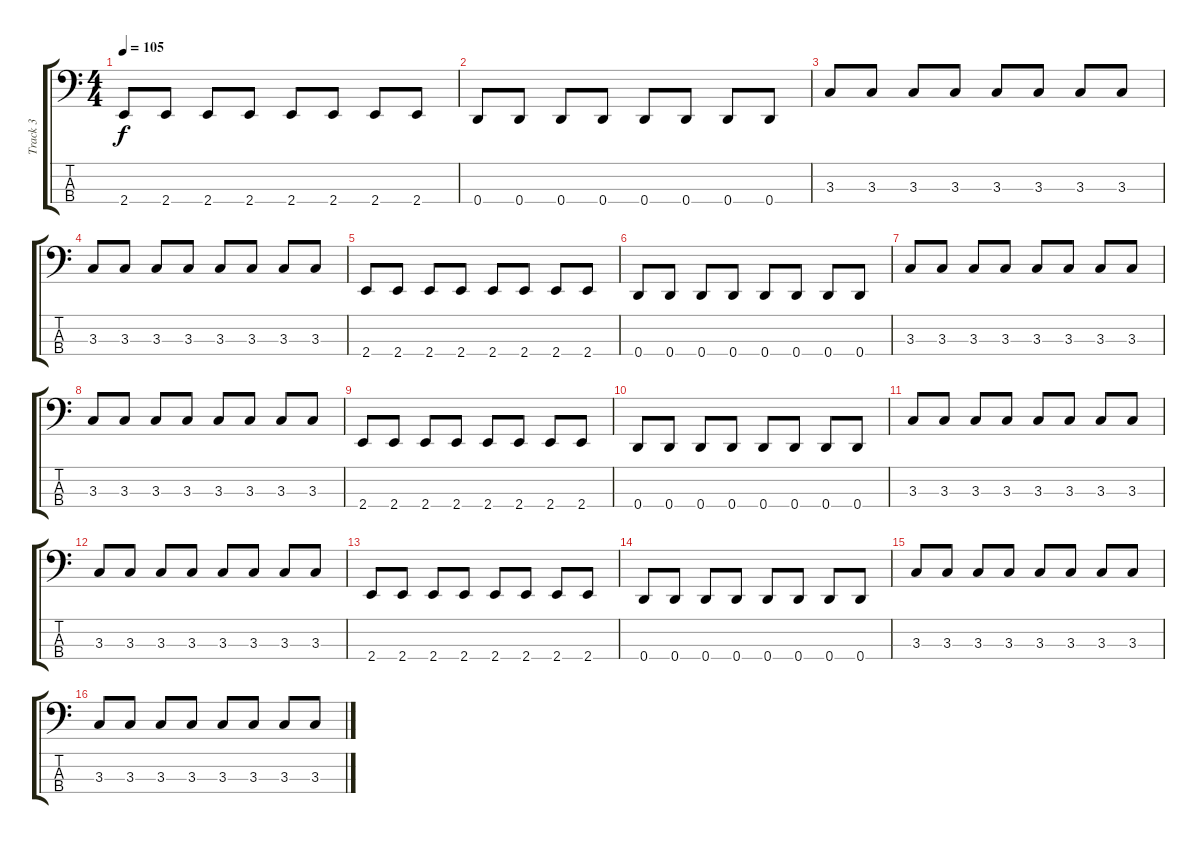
\track ("Track 3" "Track 3") {instrument electricbasspick}
\staff {score tabs}
\tuning (G2 D2 A1 D1) {hide}
\ts (4 4)
\tempo 105
\clef f4
\ks c
2.4.8{dy f} 2.4.8 2.4.8 2.4.8 2.4.8 2.4.8 2.4.8 2.4.8 |
0.4.8 0.4.8 0.4.8 0.4.8 0.4.8 0.4.8 0.4.8 0.4.8 |
3.3.8 3.3.8 3.3.8 3.3.8 3.3.8 3.3.8 3.3.8 3.3.8 |
3.3.8 3.3.8 3.3.8 3.3.8 3.3.8 3.3.8 3.3.8 3.3.8 |
2.4.8 2.4.8 2.4.8 2.4.8 2.4.8 2.4.8 2.4.8 2.4.8 |
0.4.8 0.4.8 0.4.8 0.4.8 0.4.8 0.4.8 0.4.8 0.4.8 |
3.3.8 3.3.8 3.3.8 3.3.8 3.3.8 3.3.8 3.3.8 3.3.8 |
3.3.8 3.3.8 3.3.8 3.3.8 3.3.8 3.3.8 3.3.8 3.3.8 |
2.4.8 2.4.8 2.4.8 2.4.8 2.4.8 2.4.8 2.4.8 2.4.8 |
0.4.8 0.4.8 0.4.8 0.4.8 0.4.8 0.4.8 0.4.8 0.4.8 |
3.3.8 3.3.8 3.3.8 3.3.8 3.3.8 3.3.8 3.3.8 3.3.8 |
3.3.8 3.3.8 3.3.8 3.3.8 3.3.8 3.3.8 3.3.8 3.3.8 |
2.4.8 2.4.8 2.4.8 2.4.8 2.4.8 2.4.8 2.4.8 2.4.8 |
0.4.8 0.4.8 0.4.8 0.4.8 0.4.8 0.4.8 0.4.8 0.4.8 |
3.3.8 3.3.8 3.3.8 3.3.8 3.3.8 3.3.8 3.3.8 3.3.8 |
3.3.8 3.3.8 3.3.8 3.3.8 3.3.8 3.3.8 3.3.8 3.3.8
